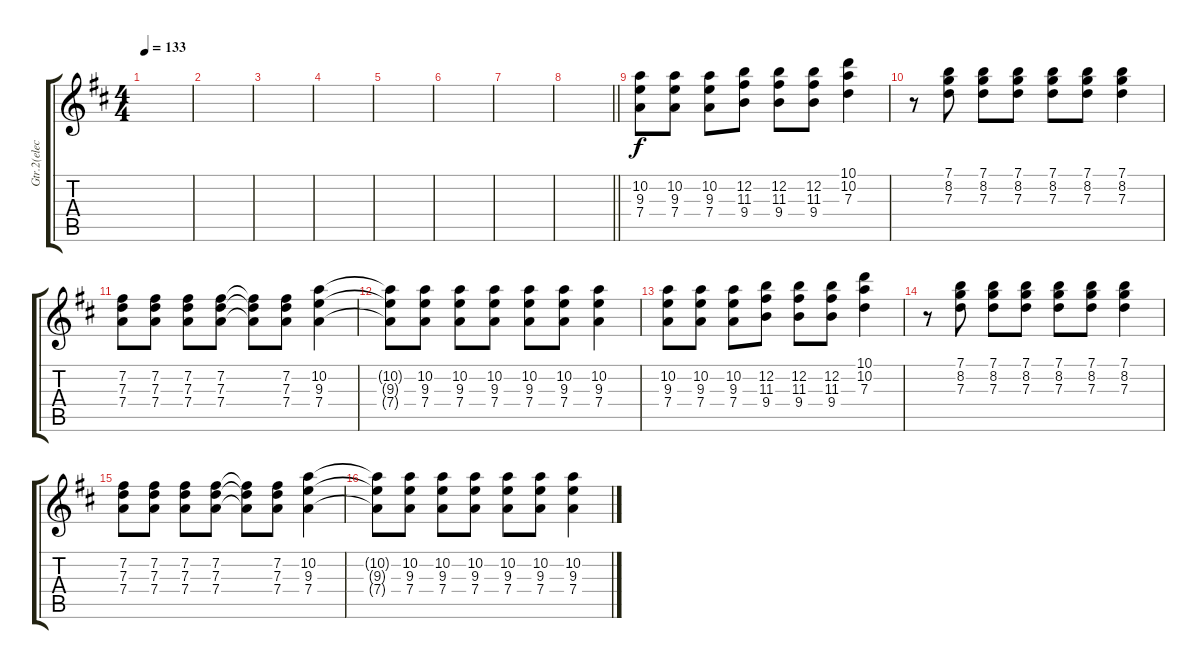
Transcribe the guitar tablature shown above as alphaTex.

\track ("Gtr.2(elec.)" "Gtr.2(elec") {instrument distortionguitar}
\staff {score tabs}
\tuning (E4 B3 G3 D3 A2 E2) {hide}
\ts (4 4)
\tempo 133
\clef g2
\ks d
|
|
|
|
|
|
|
\barLineRight lightlight
|
(10.2 9.3 7.4).8 (10.2 9.3 7.4).8 (10.2 9.3 7.4).8 (12.2 11.3 9.4).8 (12.2 11.3 9.4).8 (12.2 11.3 9.4).8 (10.1 10.2 7.3).4 |
r.8 (7.1 8.2 7.3).8 (7.1 8.2 7.3).8 (7.1 8.2 7.3).8 (7.1 8.2 7.3).8 (7.1 8.2 7.3).8 (7.1 8.2 7.3).4 |
(7.2 7.3 7.4).8 (7.2 7.3 7.4).8 (7.2 7.3 7.4).8 (7.2 7.3 7.4).8 (7.2{t} 7.3{t} 7.4{t}).8 (7.2 7.3 7.4).8 (10.2 9.3 7.4).4 |
(10.2{t} 9.3{t} 7.4{t}).8 (10.2 9.3 7.4).8 (10.2 9.3 7.4).8 (10.2 9.3 7.4).8 (10.2 9.3 7.4).8 (10.2 9.3 7.4).8 (10.2 9.3 7.4).4 |
(10.2 9.3 7.4).8 (10.2 9.3 7.4).8 (10.2 9.3 7.4).8 (12.2 11.3 9.4).8 (12.2 11.3 9.4).8 (12.2 11.3 9.4).8 (10.1 10.2 7.3).4 |
r.8 (7.1 8.2 7.3).8 (7.1 8.2 7.3).8 (7.1 8.2 7.3).8 (7.1 8.2 7.3).8 (7.1 8.2 7.3).8 (7.1 8.2 7.3).4 |
(7.2 7.3 7.4).8 (7.2 7.3 7.4).8 (7.2 7.3 7.4).8 (7.2 7.3 7.4).8 (7.2{t} 7.3{t} 7.4{t}).8 (7.2 7.3 7.4).8 (10.2 9.3 7.4).4 |
(10.2{t} 9.3{t} 7.4{t}).8 (10.2 9.3 7.4).8 (10.2 9.3 7.4).8 (10.2 9.3 7.4).8 (10.2 9.3 7.4).8 (10.2 9.3 7.4).8 (10.2 9.3 7.4).4
